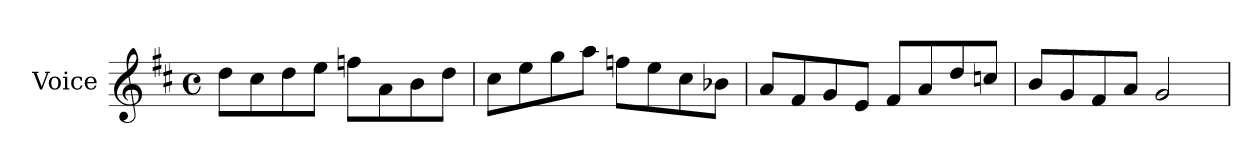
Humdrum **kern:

**kern
*part1
*staff1
*I"Voice
*I'Voice
*clefG2
*k[f#c#]
*M4/4
*met(c)
=1
8dd\L
8cc#\
8dd\
8ee\J
8ffn\L
8a\
8b\
8dd\J
=2
8cc#\L
8ee\
8gg\
8aa\J
8ffn\L
8ee\
8cc#\
8b-X\J
=3
8a/L
8f#/
8g/
8e/J
8f#/L
8a/
8dd/
8ccn/J
=4
8b/L
8g/
8f#/
8a/J
2g/
=
*-
